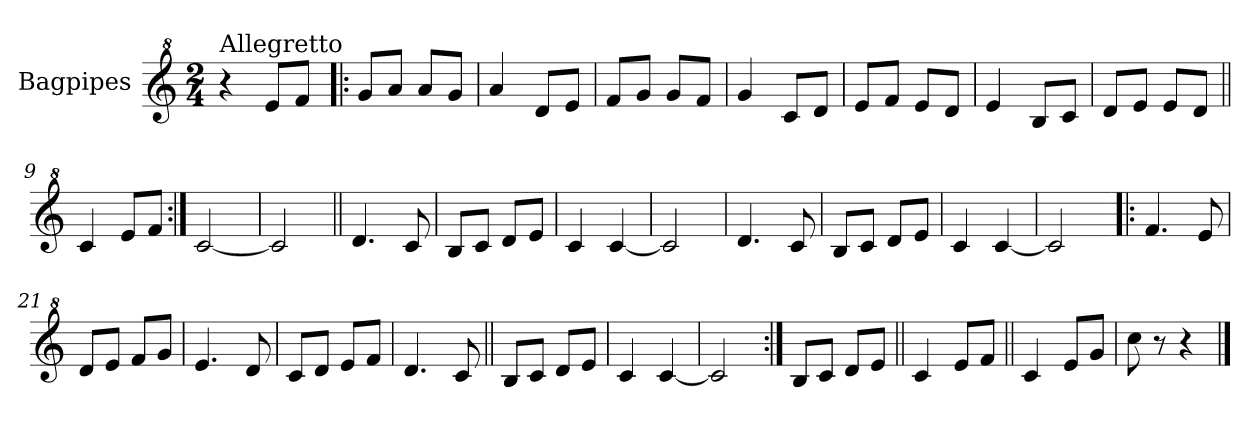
**kern
*part1
*staff1
*I"Bagpipes
*I'Bag
*clefG^2
*k[]
*C:
*M2/4
=1
!LO:TX:a:t=Allegretto
4r
8ee/L
8ff/J
=2!|:
8gg/L
8aa/J
8aa/L
8gg/J
=3
4aa/
8dd/L
8ee/J
=4
8ff/L
8gg/J
8gg/L
8ff/J
=5
4gg/
8cc/L
8dd/J
=6
8ee/L
8ff/J
8ee/L
8dd/J
=7
4ee/
8b/L
8cc/J
=8
8dd/L
8ee/J
8ee/L
8dd/J
=9||
4cc/
8ee/L
8ff/J
=10:|!
[2cc/
=11
2cc/]
=12||
4.dd/
8cc/
!!LO:LB:g=z
=13
8b/L
8cc/J
8dd/L
8ee/J
=14
4cc/
[4cc/
=15
2cc/]
=16
4.dd/
8cc/
=17
8b/L
8cc/J
8dd/L
8ee/J
=18
4cc/
[4cc/
=19
2cc/]
=20!|:
4.ff/
8ee/
=21
8dd/L
8ee/J
8ff/L
8gg/J
=22
4.ee/
8dd/
=23
8cc/L
8dd/J
8ee/L
8ff/J
=24
4.dd/
8cc/
=25||
8b/L
8cc/J
8dd/L
8ee/J
!!LO:LB:g=z
=26
4cc/
[4cc/
=27
2cc/]
=28:|!
8b/L
8cc/J
8dd/L
8ee/J
=29||
4cc/
8ee/L
8ff/J
=30||
4cc/
8ee/L
8gg/J
=31
8ccc\
8r
4r
==
*-
